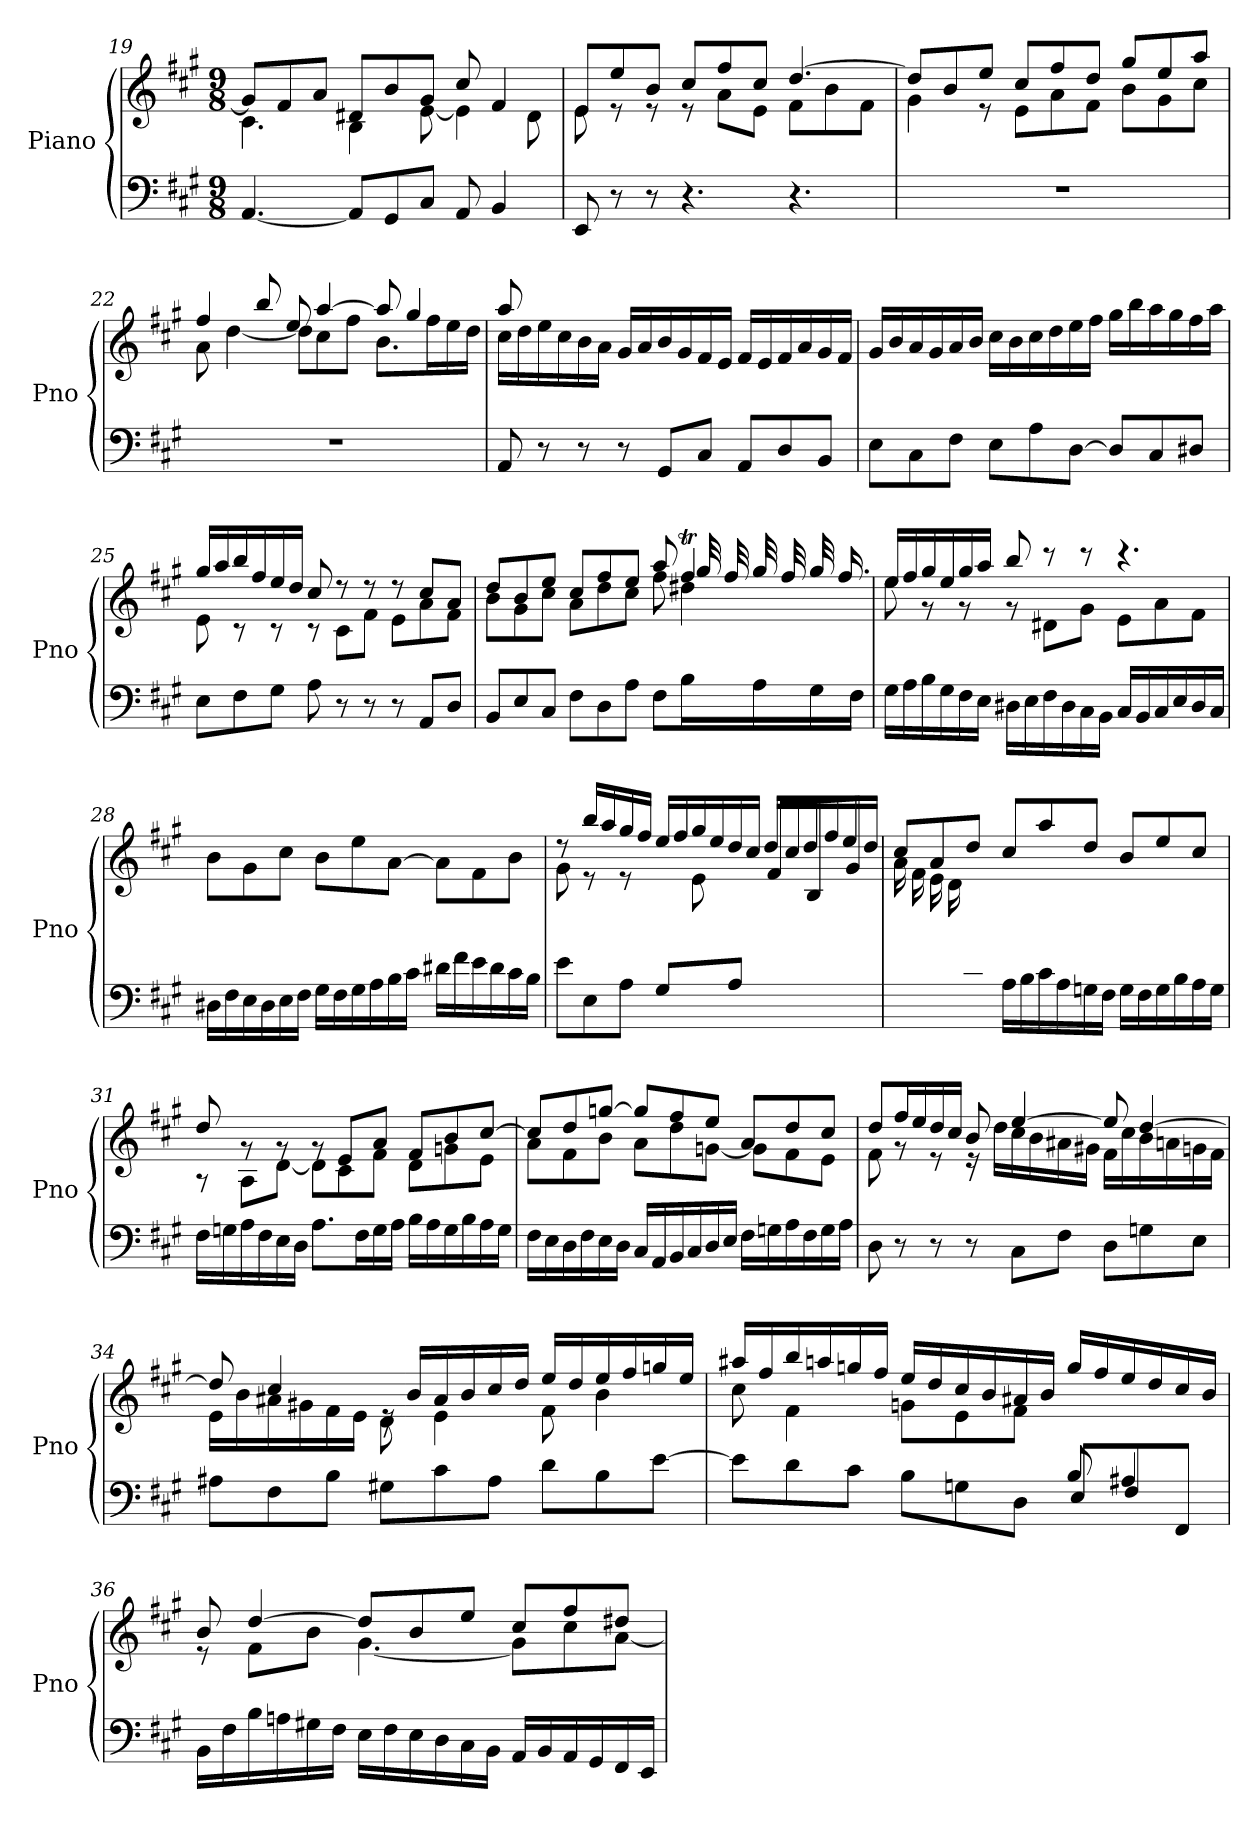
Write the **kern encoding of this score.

**kern	**kern
*part1	*part1
*staff2	*staff1
*I"Piano	*
*I'Pno	*
*clefF4	*clefG2
*k[f#c#g#]	*k[f#c#g#]
*M9/8	*M9/8
=19	=19
*	*^
[4.AA/	8g#/L]	4.c#\
.	8f#/	.
.	8a/J	.
8AA/L]	8d#X/L	4B\
8GG#/	8b/	.
8C#/J	8g#/J	[8e\
8AA/	8cc#/	4e\]
4BB/	4f#/	.
.	.	8d#\
=20	=20	=20
8EE/	8e/L	8e\
8r	8ee/	8r
8r	8b/J	8r
4.r	8cc#/L	8r
.	8ff#/	8a\L
.	8cc#/J	8e\J
4.r	[4.dd/	8f#\L
.	.	8b\
.	.	8f#\J
!!LO:LB:g=z	!!
=21	=21	=21
8%9r	8dd/L]	4g#\
.	8b/	.
.	8ee/J	8r
.	8cc#/L	8e\L
.	8ff#/	8a\
.	8dd/J	8f#\J
.	8gg#/L	8b\L
.	8ee/	8g#\
.	8aa/J	8cc#\J
=22	=22	=22
8%9r	4ff#/	8a\
.	.	[4dd\
.	8bb/	.
.	8ee/	8dd\L]
.	[4aa/	8cc#\
.	.	8ff#\J
.	8aa/]	8.b\L
.	4gg#/	.
.	.	16ff#\L
.	.	16ee\
.	.	16dd\JJ
=23	=23	=23
8AA/	16cc#\LL	8aa/
.	16dd\	.
8r	16ee\	1ryy
.	16cc#\	.
8r	16b\	.
.	16a\JJ	.
8r	16g#/LL	.
.	16a/	.
8GG#/L	16b/	.
.	16g#/	.
8C#/J	16f#/	.
.	16e/JJ	.
8AA/L	16f#/LL	.
.	16e/	.
8D/	16f#/	.
.	16a/	.
8BB/J	16g#/	.
.	16f#/JJ	.
*	*v	*v
!!LO:LB:g=z
=24	=24
8E\L	16g#/LL
.	16b/
8C#\	16a/
.	16g#/
8F#\J	16a/
.	16b/JJ
8E\L	16cc#\LL
.	16b\
8A\	16cc#\
.	16dd\
[8D\J	16ee\
.	16ff#\JJ
8D/L]	16gg#\LL
.	16bb\
8C#/	16aa\
.	16gg#\
8D#X/J	16ff#\
.	16aa\JJ
=25	=25
*	*^
8E\L	16gg#/LL	8e\
.	16aa/	.
8F#\	16bb/	8r
.	16ff#/	.
8G#\J	16ee/	8r
.	16dd/JJ	.
8A\	8cc#/	8r
8r	8r	8c#\L
8r	8r	8f#\J
8r	8r	8e\L
8AA/L	8cc#/L	8a\
8D/J	8a/J	8f#\J
=26	=26	=26
*	*	*^
8BB/L	8dd/L	8b\L	2..ryy
8E/	8b/	8g#\	.
8C#/J	8ee/J	8cc#\J	.
8F#\L	8cc#/L	8a\L	.
8D\	8ff#/	8dd\	.
8A\J	8ee/J	8cc#\J	.
8F#\L	8aa/	8ff#\	.
16B\L	4ff#T/	4dd#X\	32gg#
.	.	.	32ff#
16A\	.	.	32gg#
.	.	.	32ff#
16G#\	.	.	32gg#
.	.	.	16.ff#
16F#\JJ	.	.	.
*	*	*v	*v
!!LO:LB:g=z
=27	=27	=27
16G#\LL	16ee/LL	8ee\
16A\	16ff#/	.
16B\	16gg#/	8r
16G#\	16ee/	.
16F#\	16gg#/	8r
16E\JJ	16aa/JJ	.
16D#X\LL	8bb/	8r
16E\	.	.
16F#\	8r	8d#X\L
16D#\	.	.
16C#\	8r	8g#\J
16BB\JJ	.	.
16C#/LL	4.r	8e\L
16BB/	.	.
16C#/	.	8a\
16E/	.	.
16D#/	.	8f#\J
16C#/JJ	.	.
*	*v	*v
=28	=28
16D#X\LL	8b\L
16F#\	.
16E\	8g#\
16D#\	.
16E\	8cc#\J
16F#\JJ	.
16G#\LL	8b\L
16F#\	.
16G#\	8ee\
16A\	.
16B\	[8a\J
16c#\JJ	.
16d#X\LL	8a\L]
16f#\	.
16e\	8f#\
16d#\	.
16c#\	8b\J
16B\JJ	.
!!LO:LB:g=z
=29	=29
*	*^
*	*	*^
8e\L	8rdd	8g#\	2ryy
8E\	16bb/LL	8r	.
.	16aa/	.	.
8A\J	16gg#/	8r	.
.	16ff#/JJ	.	.
8G#/L	16ee/LL	2.ryy	.
.	16ff#/	.	.
8ryy	16gg#/	.	8e\
.	16ee/	.	.
8A/J	16dd/	.	8ryy
.	16cc#/JJ	.	.
4.ryy	16dd/LL	.	8f#/L
.	16cc#/	.	.
.	16dd/	.	8B/
.	16ff#/	.	.
.	16ee/	.	8g#/J
.	16dd/JJ	.	.
*	*	*v	*v
=30	=30	=30
4ryy	8cc#/L	16a\LL
.	.	16f#\
.	8a/	16e\
.	.	16d\
16c#/	8dd/J	2..ryy
16B/JJ	.	.
16A\LL	8cc#/L	.
16B\	.	.
16c#\	8aa/	.
16A\	.	.
16Gn\	8dd/J	.
16F#\JJ	.	.
16G\LL	8b/L	.
16F#\	.	.
16G\	8ee/	.
16B\	.	.
16A\	8cc#/J	.
16G\JJ	.	.
!!LO:PB:g=z	!!
=31	=31	=31
16F#\LL	8dd/	8r
16Gn\	.	.
16A\	8rg	8A\L
16F#\	.	.
16E\	8rg	[8d\J
16D\JJ	.	.
8.A\L	8rg	8d\L]
.	8e/L	8c#\
16F#\L	.	.
16G\	8a/J	8f#\J
16A\JJ	.	.
16B\LL	8f#/L	8d\L
16A\	.	.
16G\	8b/	8gn\
16B\	.	.
16A\	[8cc#/J	8e\J
16G\JJ	.	.
!!LO:LB:g=z	!!
=32	=32	=32
16F#\LL	8cc#/L]	8a\L
16E\	.	.
16D\	8dd/	8f#\
16F#\	.	.
16E\	[8ggn/J	8b\J
16D\JJ	.	.
16C#/LL	8gg/L]	8a\L
16AA/	.	.
16BB/	8ff#/	8dd\
16C#/	.	.
16D/	8ee/J	[8gn\J
16E/JJ	.	.
16F#\LL	8a/L	8g\L]
16Gn\	.	.
16A\	8dd/	8f#\
16F#\	.	.
16G\	8cc#/J	8e\J
16A\JJ	.	.
=33	=33	=33
8D\	8dd/L	8f#\
8r	16ff#/L	8r
.	16ee/	.
8r	16dd/	8r
.	16cc#/JJ	.
8r	8b/	16r
.	.	16dd\LL
8C#\L	[4ee/	16cc#\
.	.	16b\
8F#\J	.	16a#X\
.	.	16g#X\JJ
8D\L	8ee/]	16f#\LL
.	.	16cc#\
8Gn\	[4dd/	16b\
.	.	16an\
8E\J	.	16gn\
.	.	16f#\JJ
!!LO:LB:g=z	!!
=34	=34	=34
8A#X\L	8dd/]	16e\LL
.	.	16b\
8F#\	4cc#/	16a#X\
.	.	16g#X\
8B\J	.	16f#\
.	.	16e\JJ
8G#X\L	16re	8d\
.	16b/LL	.
8c#\	16a#/	4e\
.	16b/	.
8A#\J	16cc#/	.
.	16dd/JJ	.
8d\L	16ee/LL	8f#\
.	16dd/	.
8B\	16ee/	4b\
.	16ff#/	.
[8e\J	16ggn/	.
.	16ee/JJ	.
=35	=35	=35
*^	*	*
2.ryy	8e\L]	16aa#X/LL	8cc#\
.	.	16ff#/	.
.	8d\	16bb/	4f#\
.	.	16aan/	.
.	8c#\J	16ggn/	.
.	.	16ff#/JJ	.
.	8B\L	16ee/LL	8gn\L
.	.	16dd/	.
.	8Gn\	16cc#/	8e\
.	.	16b/	.
.	8D\J	16a#X/	8f#\J
.	.	16b/JJ	.
8B/	8E/L	16gg/LL	4.ryy
.	.	16ff#/	.
4A#X/	8F#/	16ee/	.
.	.	16dd/	.
.	8FF#/J	16cc#/	.
.	.	16b/JJ	.
*v	*v	*	*
!!LO:LB:g=z	!!
=36	=36	=36
16BB\LL	8b/	8r
16F#\	.	.
16B\	[4dd/	8f#\L
16An\	.	.
16G#X\	.	8b\J
16F#\JJ	.	.
16E\LL	8dd/L]	[4.g#\
16F#\	.	.
16E\	8b/	.
16D\	.	.
16C#\	8ee/J	.
16BB\JJ	.	.
16AA/LL	8cc#/L	8g#\L]
16BB/	.	.
16AA/	8ff#/	8cc#\
16GG#/	.	.
16FF#/	8dd#X/J	[8a\J
16EE/JJ	.	.
*	*v	*v
=	=
*-	*-
